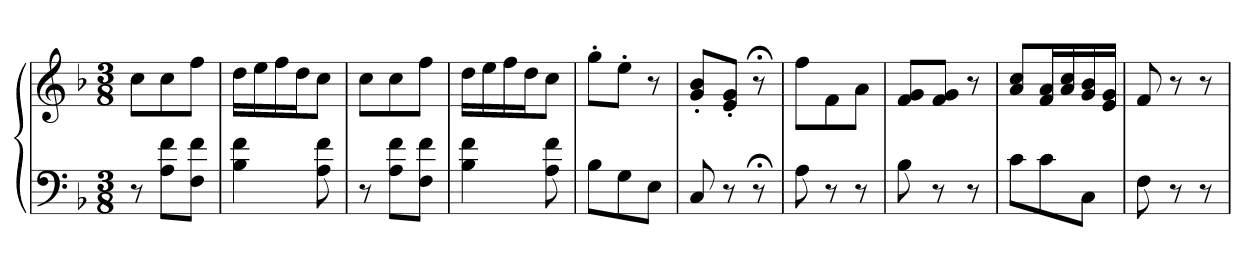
**kern	**kern
*part1	*part1
*staff2	*staff1
*clefF4	*clefG2
*k[b-]	*k[b-]
*F:	*F:
*M3/8	*M3/8
=	=
8r	8ccL
8A 8fL	8cc
8F 8fJ	8ffJ
=10	=10
4B- 4f	16ddLL
.	16ee
.	16ff
.	16ddJ
8A 8f	8ccJ
=11	=11
8r	8ccL
8A 8fL	8cc
8F 8fJ	8ffJ
=12	=12
4B- 4f	16ddLL
.	16ee
.	16ff
.	16ddJ
8A 8f	8ccJ
=13	=13
8B-L	8gg'L
8G	8ee'J
8EJ	8r
=14	=14
8C	8g' 8b-'L
8r	8e' 8g'J
8r;<	8r;<
=15	=15
8A	8ffL
8r	8f
8r	8aJ
=16	=16
8B-	8f 8gL
8r	8f 8gJ
8r	8r
=17	=17
8cL	8a 8ccL
8c	16f 16aL
.	16a 16cc
8CJ	16g 16b-
.	16e 16gJJ
=18	=18
8F	8f
8r	8r
8r	8r
=	=
*-	*-
